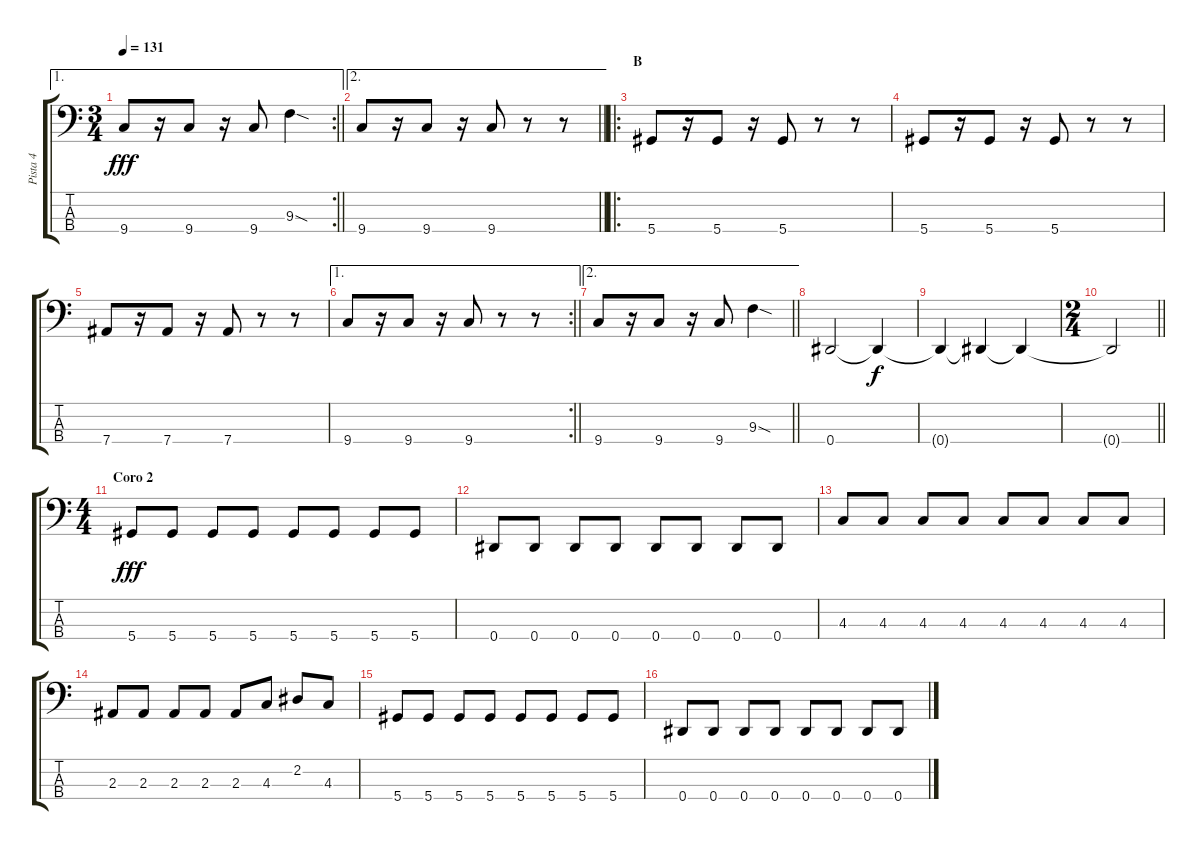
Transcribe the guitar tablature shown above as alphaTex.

\track ("Pista 4" "Pista 4") {instrument electricbasspick}
\staff {score tabs}
\tuning (Gb2 Db2 Ab1 Eb1) {hide}
\ae 1
\rc 2
\ts (3 4)
\tempo 131
\clef f4
\barLineRight lightlight
\ks c
9.4.8{dy fff} r.16 9.4.8 r.16 9.4.8 9.3{sod}.4 |
\ae 2
\barLineRight lightlight
9.4.8 r.16 9.4.8 r.16 9.4.8 r.8 r.8 |
\ro
\section ("" "B")
5.4.8 r.16 5.4.8 r.16 5.4.8 r.8 r.8 |
5.4.8 r.16 5.4.8 r.16 5.4.8 r.8 r.8 |
7.4.8 r.16 7.4.8 r.16 7.4.8 r.8 r.8 |
\ae 1
\rc 2
\barLineRight lightlight
9.4.8 r.16 9.4.8 r.16 9.4.8 r.8 r.8 |
\ae 2
\barLineRight lightlight
9.4.8 r.16 9.4.8 r.16 9.4.8 9.3{sod}.4 |
\section ("" "")
0.4.2 0.4{t}.4{dy f} |
0.4{t}.4 0.4{t}.4 0.4{t}.4 |
\ts (2 4)
\barLineRight lightlight
0.4{t}.2 |
\ts (4 4)
\section ("" "Coro 2")
5.4.8{dy fff} 5.4.8 5.4.8 5.4.8 5.4.8 5.4.8 5.4.8 5.4.8 |
0.4.8 0.4.8 0.4.8 0.4.8 0.4.8 0.4.8 0.4.8 0.4.8 |
4.3.8 4.3.8 4.3.8 4.3.8 4.3.8 4.3.8 4.3.8 4.3.8 |
2.3.8 2.3.8 2.3.8 2.3.8 2.3.8 4.3.8 2.2.8 4.3.8 |
5.4.8 5.4.8 5.4.8 5.4.8 5.4.8 5.4.8 5.4.8 5.4.8 |
0.4.8 0.4.8 0.4.8 0.4.8 0.4.8 0.4.8 0.4.8 0.4.8
